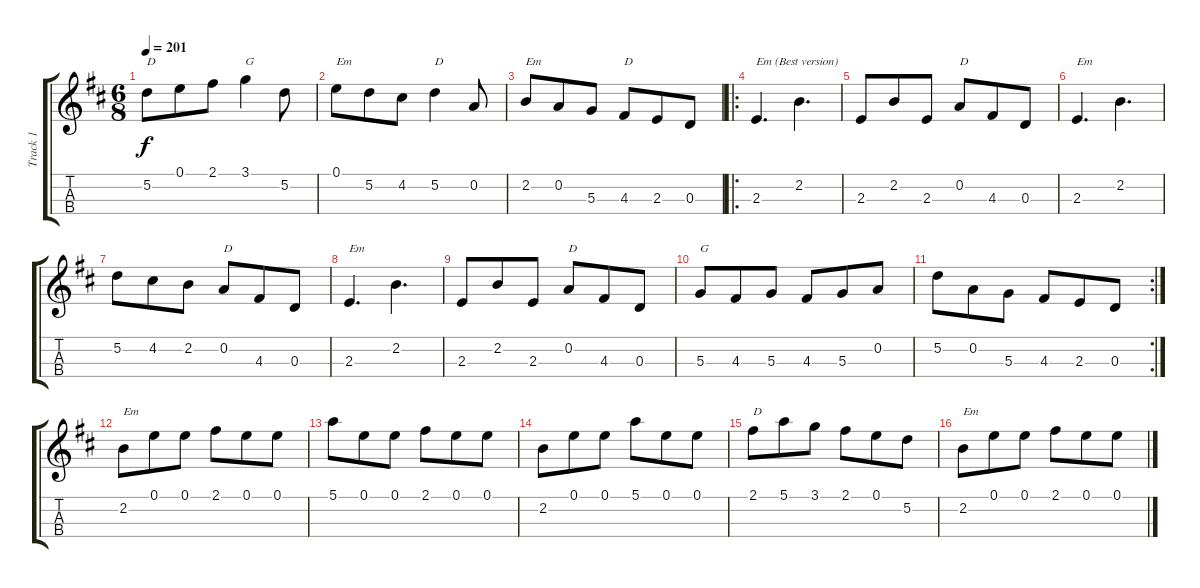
\track ("Track 1" "Track 1") {instrument acousticguitarsteel}
\staff {score tabs}
\tuning (E4 A3 D3 G2) {hide}
\ts (6 8)
\tempo 201
\clef g2
\ks d
5.2.8{txt "D" dy f} 0.1.8 2.1.8 3.1.4{txt "G"} 5.2.8 |
0.1.8{txt "Em"} 5.2.8 4.2.8 5.2.4{txt "D"} 0.2.8 |
2.2.8{txt "Em"} 0.2.8 5.3.8 4.3.8{txt "D"} 2.3.8 0.3.8 |
\ro
2.3.4{d txt "Em (Best version)"} 2.2.4{d} |
2.3.8 2.2.8 2.3.8 0.2.8{txt "D"} 4.3.8 0.3.8 |
2.3.4{d txt "Em"} 2.2.4{d} |
5.2.8 4.2.8 2.2.8 0.2.8{txt "D"} 4.3.8 0.3.8 |
2.3.4{d txt "Em"} 2.2.4{d} |
2.3.8 2.2.8 2.3.8 0.2.8{txt "D"} 4.3.8 0.3.8 |
5.3.8{txt "G"} 4.3.8 5.3.8 4.3.8 5.3.8 0.2.8 |
\rc 2
5.2.8 0.2.8 5.3.8 4.3.8 2.3.8 0.3.8 |
2.2.8{txt "Em"} 0.1.8 0.1.8 2.1.8 0.1.8 0.1.8 |
5.1.8 0.1.8 0.1.8 2.1.8 0.1.8 0.1.8 |
2.2.8 0.1.8 0.1.8 5.1.8 0.1.8 0.1.8 |
2.1.8{txt "D"} 5.1.8 3.1.8 2.1.8 0.1.8 5.2.8 |
2.2.8{txt "Em"} 0.1.8 0.1.8 2.1.8 0.1.8 0.1.8
